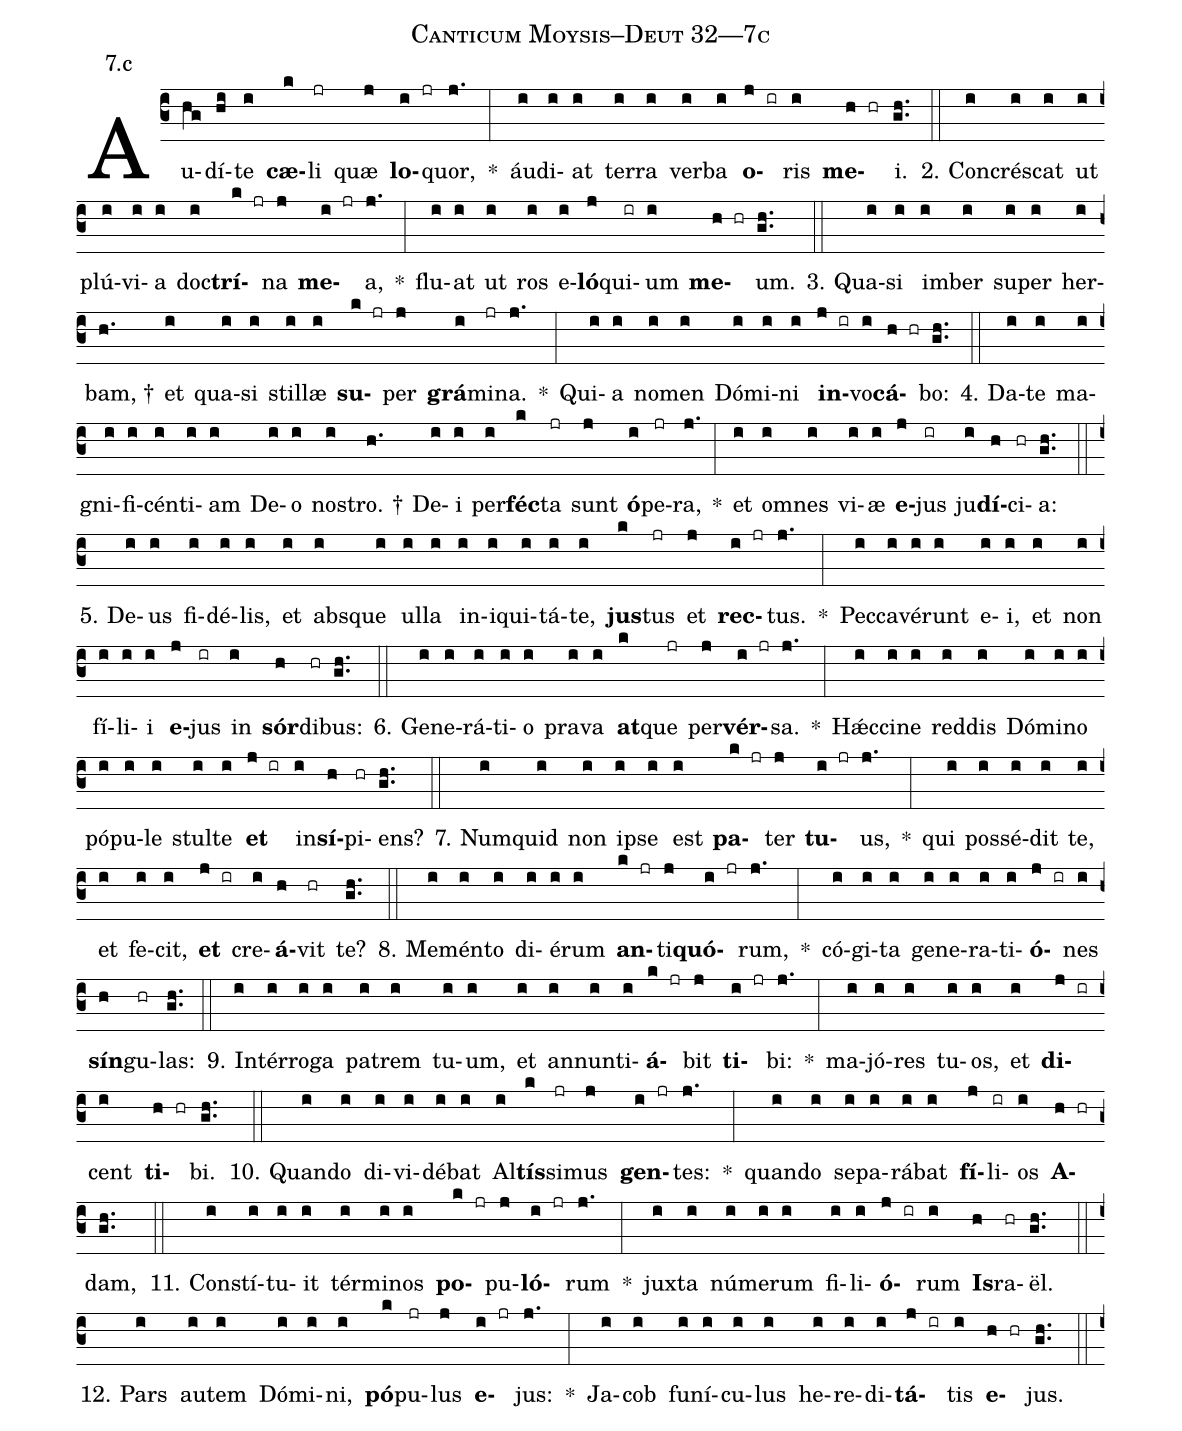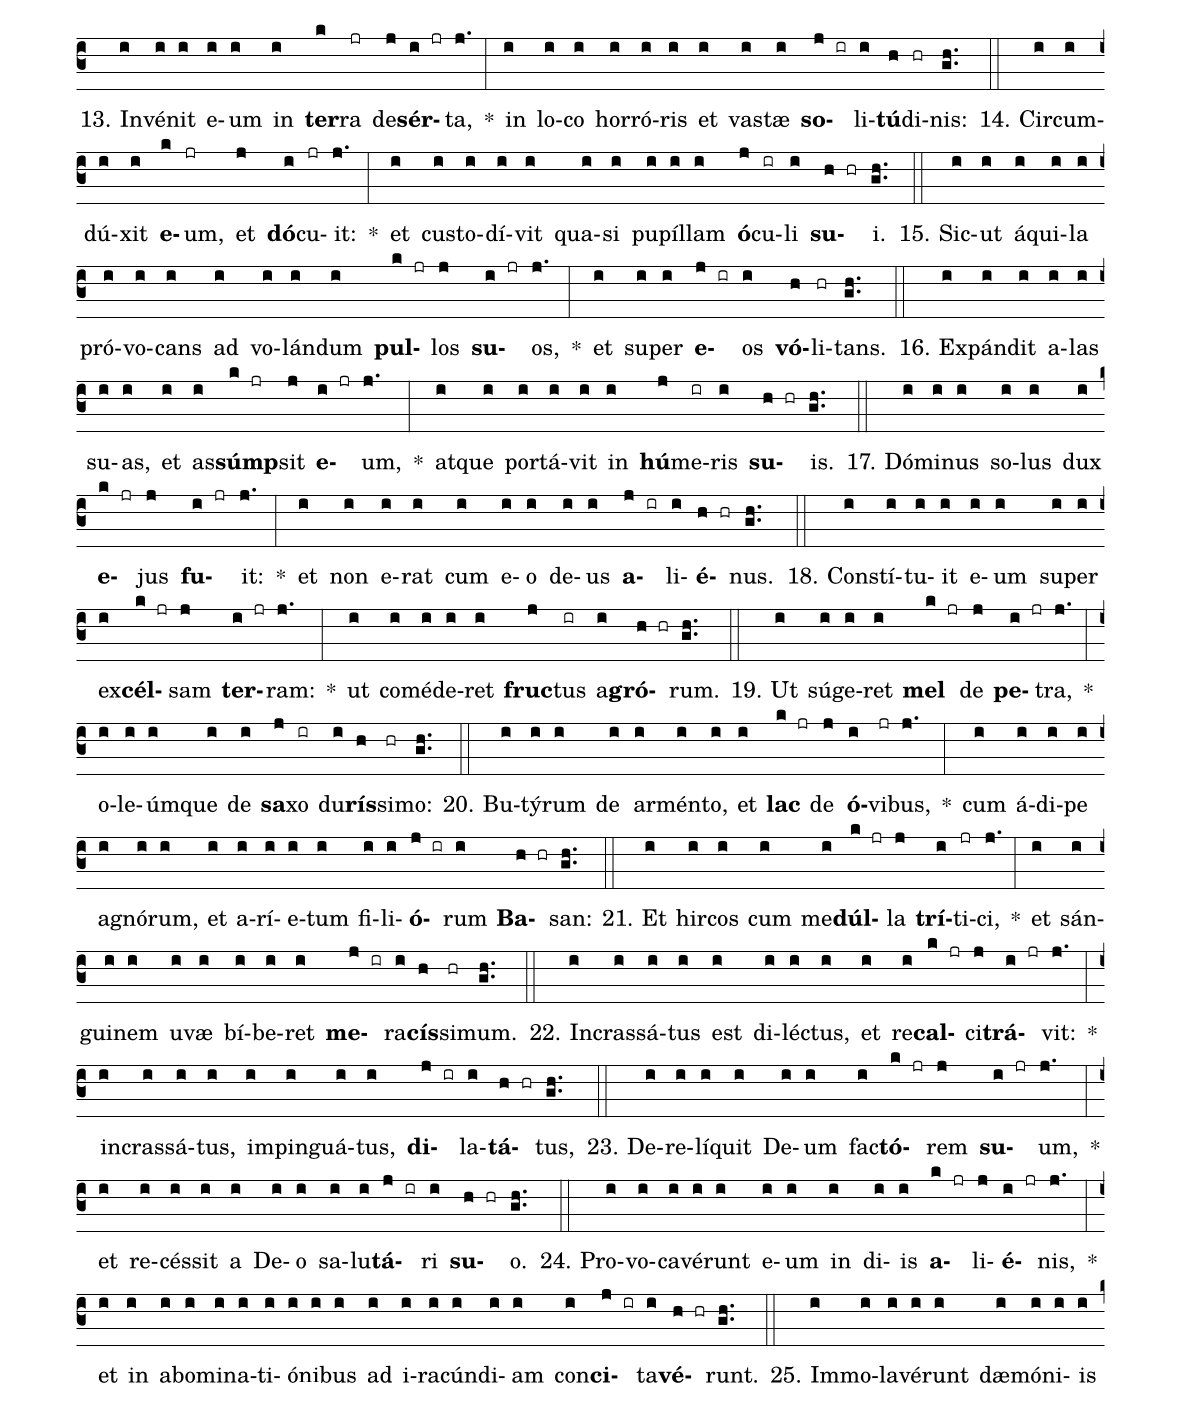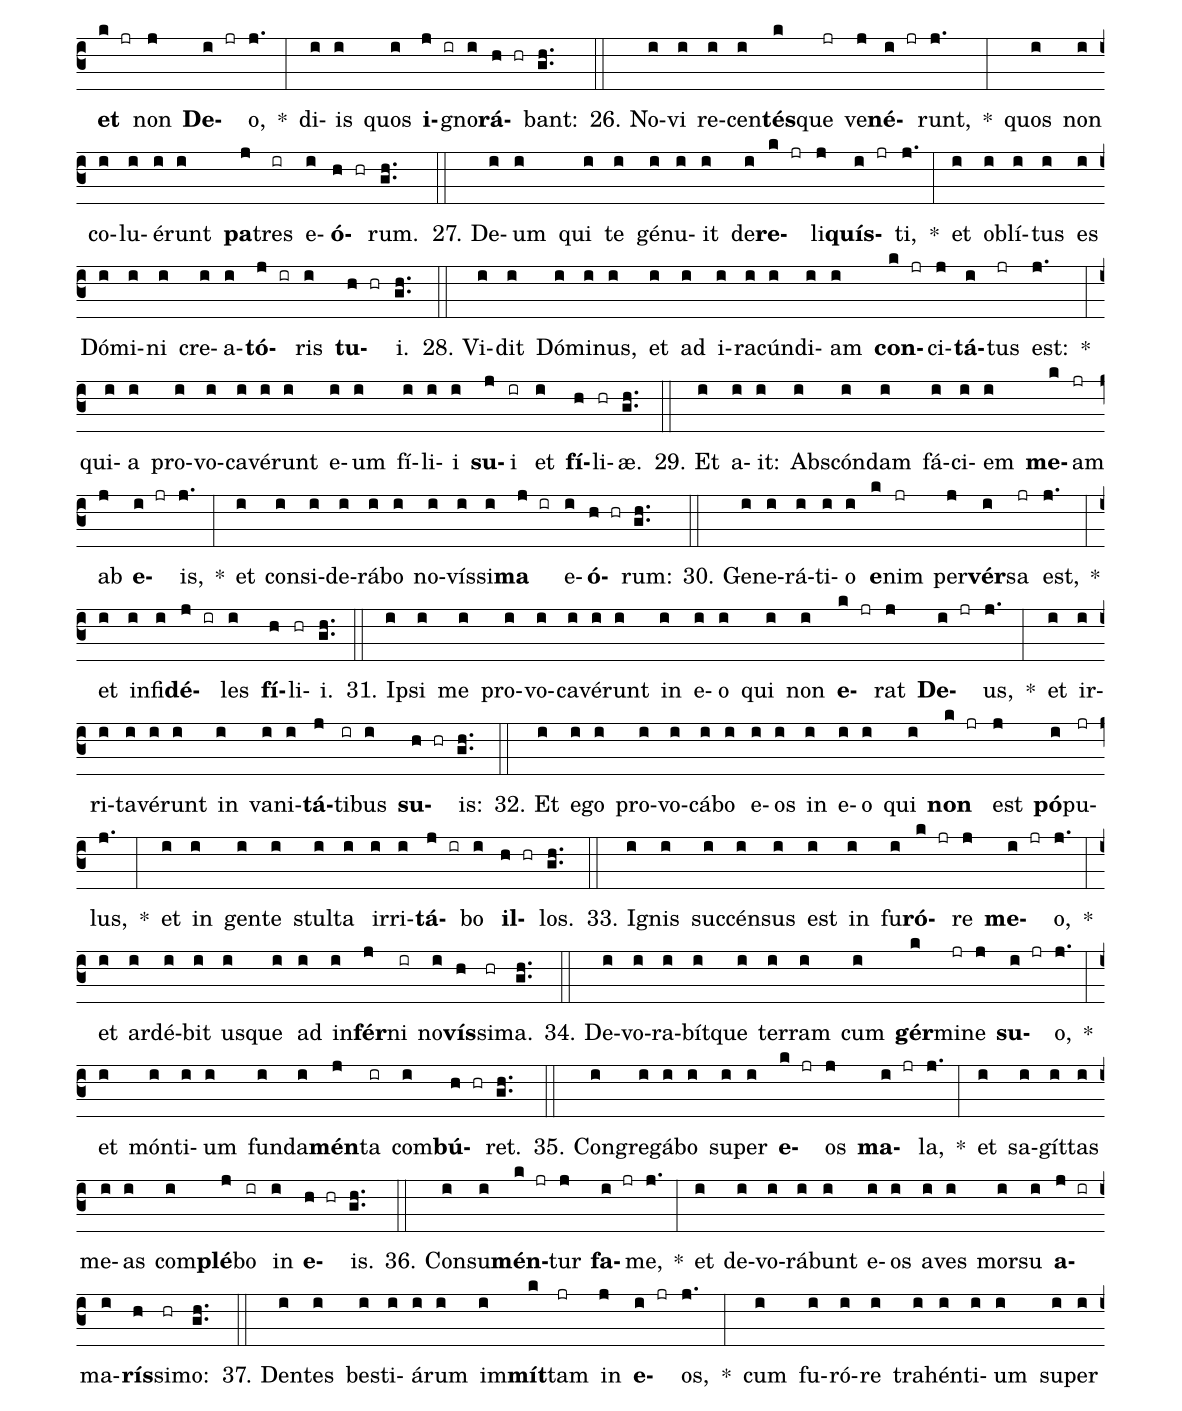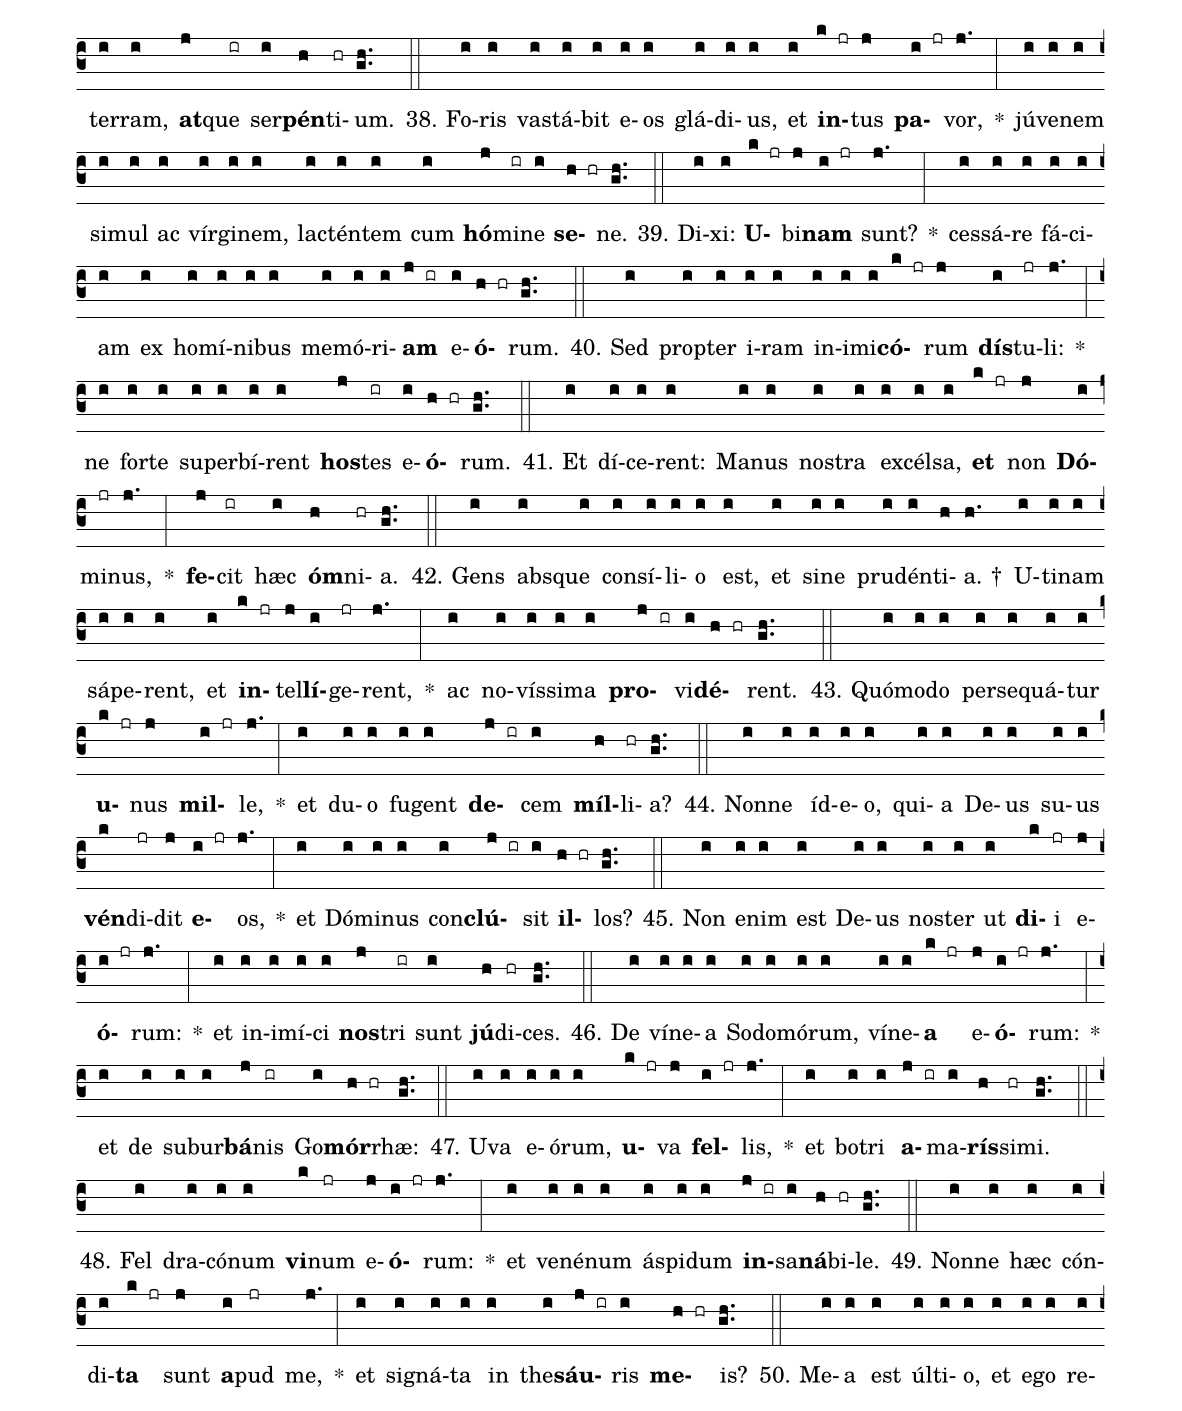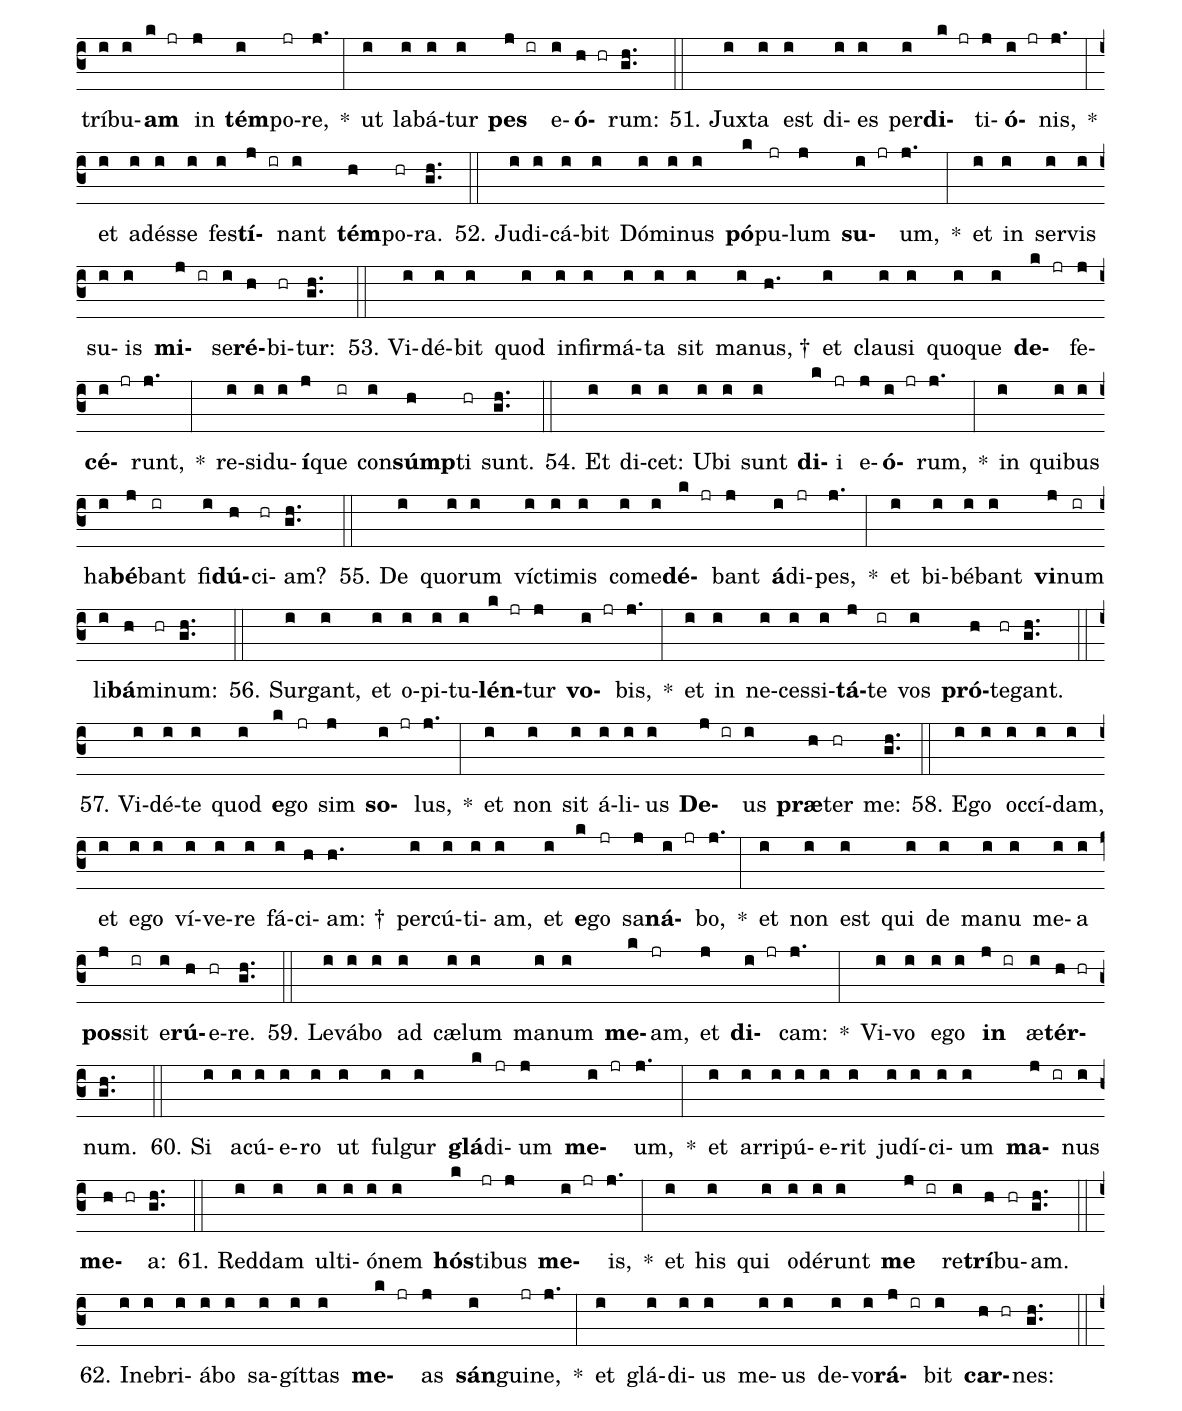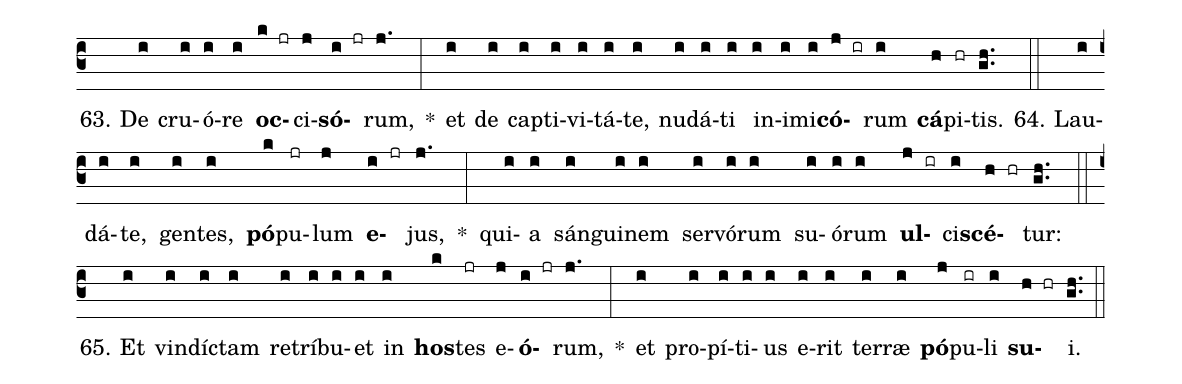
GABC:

name: Canticum Moysis--Deut 32---7c;
annotation: 7.c;
%%
(c3)Au(hg)dí(hi)te(i) <b>cæ</b>(k)li(jr) quæ(j) <b>lo</b>(i jr)quor,(j.) *(:) áu(i)di(i)at(i) ter(i)ra(i) ver(i)ba(i) <b>o</b>(j ir)ris(i) <b>me</b>(h hr)i.(gh..) (::)
2. Con(i)crés(i)cat(i) ut(i) plú(i)vi(i)a(i) doc(i)<b>trí</b>(k jr)na(j) <b>me</b>(i jr)a,(j.) *(:) flu(i)at(i) ut(i) ros(i) e(i)<b>ló</b>(j)qui(ir)um(i) <b>me</b>(h hr)um.(gh..) (::)
3. Qua(i)si(i) im(i)ber(i) su(i)per(i) her(i)bam, †(h.) et(i) qua(i)si(i) stil(i)læ(i) <b>su</b>(k jr)per(j) <b>grá</b>(i)mi(jr)na.(j.) *(:) Qui(i)a(i) no(i)men(i) Dó(i)mi(i)ni(i) <b>in</b>(j ir)vo(i)<b>cá</b>(h hr)bo:(gh..) (::)
4. Da(i)te(i) ma(i)gni(i)fi(i)cén(i)ti(i)am(i) De(i)o(i) nos(i)tro. †(h.) De(i)i(i) per(i)<b>féc</b>(k)ta(jr) sunt(j) <b>ó</b>(i)pe(jr)ra,(j.) *(:) et(i) om(i)nes(i) vi(i)æ(i) <b>e</b>(j)jus(ir) ju(i)<b>dí</b>(h)ci(hr)a:(gh..) (::)
5. De(i)us(i) fi(i)dé(i)lis,(i) et(i) abs(i)que(i) ul(i)la(i) in(i)i(i)qui(i)tá(i)te,(i) <b>jus</b>(k)tus(jr) et(j) <b>rec</b>(i jr)tus.(j.) *(:) Pec(i)ca(i)vé(i)runt(i) e(i)i,(i) et(i) non(i) fí(i)li(i)i(i) <b>e</b>(j)jus(ir) in(i) <b>sór</b>(h)di(hr)bus:(gh..) (::)
6. Ge(i)ne(i)rá(i)ti(i)o(i) pra(i)va(i) <b>at</b>(k)que(jr) per(j)<b>vér</b>(i jr)sa.(j.) *(:) Hǽc(i)ci(i)ne(i) red(i)dis(i) Dó(i)mi(i)no(i) pó(i)pu(i)le(i) stul(i)te(i) <b>et</b>(j ir) in(i)<b>sí</b>(h)pi(hr)ens?(gh..) (::)
7. Num(i)quid(i) non(i) ip(i)se(i) est(i) <b>pa</b>(k jr)ter(j) <b>tu</b>(i jr)us,(j.) *(:) qui(i) pos(i)sé(i)dit(i) te,(i) et(i) fe(i)cit,(i) <b>et</b>(j ir) cre(i)<b>á</b>(h)vit(hr) te?(gh..) (::)
8. Me(i)mén(i)to(i) di(i)é(i)rum(i) <b>an</b>(k jr)ti(j)<b>quó</b>(i jr)rum,(j.) *(:) có(i)gi(i)ta(i) ge(i)ne(i)ra(i)ti(i)<b>ó</b>(j ir)nes(i) <b>sín</b>(h)gu(hr)las:(gh..) (::)
9. In(i)tér(i)ro(i)ga(i) pa(i)trem(i) tu(i)um,(i) et(i) an(i)nun(i)ti(i)<b>á</b>(k jr)bit(j) <b>ti</b>(i jr)bi:(j.) *(:) ma(i)jó(i)res(i) tu(i)os,(i) et(i) <b>di</b>(j ir)cent(i) <b>ti</b>(h hr)bi.(gh..) (::)
10. Quan(i)do(i) di(i)vi(i)dé(i)bat(i) Al(i)<b>tís</b>(k)si(jr)mus(j) <b>gen</b>(i jr)tes:(j.) *(:) quan(i)do(i) se(i)pa(i)rá(i)bat(i) <b>fí</b>(j)li(ir)os(i) <b>A</b>(h hr)dam,(gh..) (::)
11. Con(i)stí(i)tu(i)it(i) tér(i)mi(i)nos(i) <b>po</b>(k jr)pu(j)<b>ló</b>(i jr)rum(j.) *(:) jux(i)ta(i) nú(i)me(i)rum(i) fi(i)li(i)<b>ó</b>(j ir)rum(i) <b>Is</b>(h)ra(hr)ël.(gh..) (::)
12. Pars(i) au(i)tem(i) Dó(i)mi(i)ni,(i) <b>pó</b>(k)pu(jr)lus(j) <b>e</b>(i jr)jus:(j.) *(:) Ja(i)cob(i) fu(i)ní(i)cu(i)lus(i) he(i)re(i)di(i)<b>tá</b>(j ir)tis(i) <b>e</b>(h hr)jus.(gh..) (::)
13. In(i)vé(i)nit(i) e(i)um(i) in(i) <b>ter</b>(k)ra(jr) de(j)<b>sér</b>(i jr)ta,(j.) *(:) in(i) lo(i)co(i) hor(i)ró(i)ris(i) et(i) vas(i)tæ(i) <b>so</b>(j ir)li(i)<b>tú</b>(h)di(hr)nis:(gh..) (::)
14. Cir(i)cum(i)dú(i)xit(i) <b>e</b>(k)um,(jr) et(j) <b>dó</b>(i)cu(jr)it:(j.) *(:) et(i) cus(i)to(i)dí(i)vit(i) qua(i)si(i) pu(i)píl(i)lam(i) <b>ó</b>(j)cu(ir)li(i) <b>su</b>(h hr)i.(gh..) (::)
15. Sic(i)ut(i) á(i)qui(i)la(i) pró(i)vo(i)cans(i) ad(i) vo(i)lán(i)dum(i) <b>pul</b>(k jr)los(j) <b>su</b>(i jr)os,(j.) *(:) et(i) su(i)per(i) <b>e</b>(j ir)os(i) <b>vó</b>(h)li(hr)tans.(gh..) (::)
16. Ex(i)pán(i)dit(i) a(i)las(i) su(i)as,(i) et(i) as(i)<b>súmp</b>(k jr)sit(j) <b>e</b>(i jr)um,(j.) *(:) at(i)que(i) por(i)tá(i)vit(i) in(i) <b>hú</b>(j)me(ir)ris(i) <b>su</b>(h hr)is.(gh..) (::)
17. Dó(i)mi(i)nus(i) so(i)lus(i) dux(i) <b>e</b>(k jr)jus(j) <b>fu</b>(i jr)it:(j.) *(:) et(i) non(i) e(i)rat(i) cum(i) e(i)o(i) de(i)us(i) <b>a</b>(j ir)li(i)<b>é</b>(h hr)nus.(gh..) (::)
18. Con(i)stí(i)tu(i)it(i) e(i)um(i) su(i)per(i) ex(i)<b>cél</b>(k jr)sam(j) <b>ter</b>(i jr)ram:(j.) *(:) ut(i) com(i)é(i)de(i)ret(i) <b>fruc</b>(j)tus(ir) a(i)<b>gró</b>(h hr)rum.(gh..) (::)
19. Ut(i) sú(i)ge(i)ret(i) <b>mel</b>(k jr) de(j) <b>pe</b>(i jr)tra,(j.) *(:) o(i)le(i)úm(i)que(i) de(i) <b>sa</b>(j)xo(ir) du(i)<b>rís</b>(h)si(hr)mo:(gh..) (::)
20. Bu(i)tý(i)rum(i) de(i) ar(i)mén(i)to,(i) et(i) <b>lac</b>(k jr) de(j) <b>ó</b>(i)vi(jr)bus,(j.) *(:) cum(i) á(i)di(i)pe(i) a(i)gnó(i)rum,(i) et(i) a(i)rí(i)e(i)tum(i) fi(i)li(i)<b>ó</b>(j ir)rum(i) <b>Ba</b>(h hr)san:(gh..) (::)
21. Et(i) hir(i)cos(i) cum(i) me(i)<b>dúl</b>(k jr)la(j) <b>trí</b>(i)ti(jr)ci,(j.) *(:) et(i) sán(i)gui(i)nem(i) u(i)væ(i) bí(i)be(i)ret(i) <b>me</b>(j ir)ra(i)<b>cís</b>(h)si(hr)mum.(gh..) (::)
22. In(i)cras(i)sá(i)tus(i) est(i) di(i)léc(i)tus,(i) et(i) re(i)<b>cal</b>(k jr)ci(j)<b>trá</b>(i jr)vit:(j.) *(:) in(i)cras(i)sá(i)tus,(i) im(i)pin(i)guá(i)tus,(i) <b>di</b>(j ir)la(i)<b>tá</b>(h hr)tus,(gh..) (::)
23. De(i)re(i)lí(i)quit(i) De(i)um(i) fac(i)<b>tó</b>(k jr)rem(j) <b>su</b>(i jr)um,(j.) *(:) et(i) re(i)cés(i)sit(i) a(i) De(i)o(i) sa(i)lu(i)<b>tá</b>(j ir)ri(i) <b>su</b>(h hr)o.(gh..) (::)
24. Pro(i)vo(i)ca(i)vé(i)runt(i) e(i)um(i) in(i) di(i)is(i) <b>a</b>(k jr)li(j)<b>é</b>(i jr)nis,(j.) *(:) et(i) in(i) ab(i)o(i)mi(i)na(i)ti(i)ó(i)ni(i)bus(i) ad(i) i(i)ra(i)cún(i)di(i)am(i) con(i)<b>ci</b>(j ir)ta(i)<b>vé</b>(h hr)runt.(gh..) (::)
25. Im(i)mo(i)la(i)vé(i)runt(i) dæ(i)mó(i)ni(i)is(i) <b>et</b>(k jr) non(j) <b>De</b>(i jr)o,(j.) *(:) di(i)is(i) quos(i) <b>i</b>(j ir)gno(i)<b>rá</b>(h hr)bant:(gh..) (::)
26. No(i)vi(i) re(i)cen(i)<b>tés</b>(k)que(jr) ve(j)<b>né</b>(i jr)runt,(j.) *(:) quos(i) non(i) co(i)lu(i)é(i)runt(i) <b>pa</b>(j)tres(ir) e(i)<b>ó</b>(h hr)rum.(gh..) (::)
27. De(i)um(i) qui(i) te(i) gé(i)nu(i)it(i) de(i)<b>re</b>(k jr)li(j)<b>quís</b>(i jr)ti,(j.) *(:) et(i) ob(i)lí(i)tus(i) es(i) Dó(i)mi(i)ni(i) cre(i)a(i)<b>tó</b>(j ir)ris(i) <b>tu</b>(h hr)i.(gh..) (::)
28. Vi(i)dit(i) Dó(i)mi(i)nus,(i) et(i) ad(i) i(i)ra(i)cún(i)di(i)am(i) <b>con</b>(k jr)ci(j)<b>tá</b>(i)tus(jr) est:(j.) *(:) qui(i)a(i) pro(i)vo(i)ca(i)vé(i)runt(i) e(i)um(i) fí(i)li(i)i(i) <b>su</b>(j)i(ir) et(i) <b>fí</b>(h)li(hr)æ.(gh..) (::)
29. Et(i) a(i)it:(i) Abs(i)cón(i)dam(i) fá(i)ci(i)em(i) <b>me</b>(k)am(jr) ab(j) <b>e</b>(i jr)is,(j.) *(:) et(i) con(i)si(i)de(i)rá(i)bo(i) no(i)vís(i)si(i)<b>ma</b>(j ir) e(i)<b>ó</b>(h hr)rum:(gh..) (::)
30. Ge(i)ne(i)rá(i)ti(i)o(i) <b>e</b>(k)nim(jr) per(j)<b>vér</b>(i)sa(jr) est,(j.) *(:) et(i) in(i)fi(i)<b>dé</b>(j ir)les(i) <b>fí</b>(h)li(hr)i.(gh..) (::)
31. Ip(i)si(i) me(i) pro(i)vo(i)ca(i)vé(i)runt(i) in(i) e(i)o(i) qui(i) non(i) <b>e</b>(k jr)rat(j) <b>De</b>(i jr)us,(j.) *(:) et(i) ir(i)ri(i)ta(i)vé(i)runt(i) in(i) va(i)ni(i)<b>tá</b>(j)ti(ir)bus(i) <b>su</b>(h hr)is:(gh..) (::)
32. Et(i) e(i)go(i) pro(i)vo(i)cá(i)bo(i) e(i)os(i) in(i) e(i)o(i) qui(i) <b>non</b>(k jr) est(j) <b>pó</b>(i)pu(jr)lus,(j.) *(:) et(i) in(i) gen(i)te(i) stul(i)ta(i) ir(i)ri(i)<b>tá</b>(j ir)bo(i) <b>il</b>(h hr)los.(gh..) (::)
33. I(i)gnis(i) suc(i)cén(i)sus(i) est(i) in(i) fu(i)<b>ró</b>(k jr)re(j) <b>me</b>(i jr)o,(j.) *(:) et(i) ar(i)dé(i)bit(i) us(i)que(i) ad(i) in(i)<b>fér</b>(j)ni(ir) no(i)<b>vís</b>(h)si(hr)ma.(gh..) (::)
34. De(i)vo(i)ra(i)bít(i)que(i) ter(i)ram(i) cum(i) <b>gér</b>(k)mi(jr)ne(j) <b>su</b>(i jr)o,(j.) *(:) et(i) món(i)ti(i)um(i) fun(i)da(i)<b>mén</b>(j)ta(ir) com(i)<b>bú</b>(h hr)ret.(gh..) (::)
35. Con(i)gre(i)gá(i)bo(i) su(i)per(i) <b>e</b>(k jr)os(j) <b>ma</b>(i jr)la,(j.) *(:) et(i) sa(i)gít(i)tas(i) me(i)as(i) com(i)<b>plé</b>(j)bo(ir) in(i) <b>e</b>(h hr)is.(gh..) (::)
36. Con(i)su(i)<b>mén</b>(k jr)tur(j) <b>fa</b>(i jr)me,(j.) *(:) et(i) de(i)vo(i)rá(i)bunt(i) e(i)os(i) a(i)ves(i) mor(i)su(i) <b>a</b>(j ir)ma(i)<b>rís</b>(h)si(hr)mo:(gh..) (::)
37. Den(i)tes(i) bes(i)ti(i)á(i)rum(i) im(i)<b>mít</b>(k)tam(jr) in(j) <b>e</b>(i jr)os,(j.) *(:) cum(i) fu(i)ró(i)re(i) tra(i)hén(i)ti(i)um(i) su(i)per(i) ter(i)ram,(i) <b>at</b>(j)que(ir) ser(i)<b>pén</b>(h)ti(hr)um.(gh..) (::)
38. Fo(i)ris(i) vas(i)tá(i)bit(i) e(i)os(i) glá(i)di(i)us,(i) et(i) <b>in</b>(k jr)tus(j) <b>pa</b>(i jr)vor,(j.) *(:) jú(i)ve(i)nem(i) si(i)mul(i) ac(i) vír(i)gi(i)nem,(i) lac(i)tén(i)tem(i) cum(i) <b>hó</b>(j)mi(ir)ne(i) <b>se</b>(h hr)ne.(gh..) (::)
39. Di(i)xi:(i) <b>U</b>(k jr)bi(j)<b>nam</b>(i jr) sunt?(j.) *(:) ces(i)sá(i)re(i) fá(i)ci(i)am(i) ex(i) ho(i)mí(i)ni(i)bus(i) me(i)mó(i)ri(i)<b>am</b>(j ir) e(i)<b>ó</b>(h hr)rum.(gh..) (::)
40. Sed(i) prop(i)ter(i) i(i)ram(i) in(i)i(i)mi(i)<b>có</b>(k jr)rum(j) <b>dís</b>(i)tu(jr)li:(j.) *(:) ne(i) for(i)te(i) su(i)per(i)bí(i)rent(i) <b>hos</b>(j)tes(ir) e(i)<b>ó</b>(h hr)rum.(gh..) (::)
41. Et(i) dí(i)ce(i)rent:(i) Ma(i)nus(i) nos(i)tra(i) ex(i)cél(i)sa,(i) <b>et</b>(k jr) non(j) <b>Dó</b>(i)mi(jr)nus,(j.) *(:) <b>fe</b>(j)cit(ir) hæc(i) <b>óm</b>(h)ni(hr)a.(gh..) (::)
42. Gens(i) abs(i)que(i) con(i)sí(i)li(i)o(i) est,(i) et(i) si(i)ne(i) pru(i)dén(i)ti(h)a. †(h.) U(i)ti(i)nam(i) sá(i)pe(i)rent,(i) et(i) <b>in</b>(k jr)tel(j)<b>lí</b>(i)ge(jr)rent,(j.) *(:) ac(i) no(i)vís(i)si(i)ma(i) <b>pro</b>(j ir)vi(i)<b>dé</b>(h hr)rent.(gh..) (::)
43. Quó(i)mo(i)do(i) per(i)se(i)quá(i)tur(i) <b>u</b>(k jr)nus(j) <b>mil</b>(i jr)le,(j.) *(:) et(i) du(i)o(i) fu(i)gent(i) <b>de</b>(j ir)cem(i) <b>míl</b>(h)li(hr)a?(gh..) (::)
44. Non(i)ne(i) íd(i)e(i)o,(i) qui(i)a(i) De(i)us(i) su(i)us(i) <b>vén</b>(k)di(jr)dit(j) <b>e</b>(i jr)os,(j.) *(:) et(i) Dó(i)mi(i)nus(i) con(i)<b>clú</b>(j ir)sit(i) <b>il</b>(h hr)los?(gh..) (::)
45. Non(i) e(i)nim(i) est(i) De(i)us(i) nos(i)ter(i) ut(i) <b>di</b>(k)i(jr) e(j)<b>ó</b>(i jr)rum:(j.) *(:) et(i) in(i)i(i)mí(i)ci(i) <b>nos</b>(j)tri(ir) sunt(i) <b>jú</b>(h)di(hr)ces.(gh..) (::)
46. De(i) ví(i)ne(i)a(i) So(i)do(i)mó(i)rum,(i) ví(i)ne(i)<b>a</b>(k jr) e(j)<b>ó</b>(i jr)rum:(j.) *(:) et(i) de(i) sub(i)ur(i)<b>bá</b>(j)nis(ir) Go(i)<b>mór</b>(h hr)rhæ:(gh..) (::)
47. U(i)va(i) e(i)ó(i)rum,(i) <b>u</b>(k jr)va(j) <b>fel</b>(i jr)lis,(j.) *(:) et(i) bo(i)tri(i) <b>a</b>(j ir)ma(i)<b>rís</b>(h)si(hr)mi.(gh..) (::)
48. Fel(i) dra(i)có(i)num(i) <b>vi</b>(k)num(jr) e(j)<b>ó</b>(i jr)rum:(j.) *(:) et(i) ve(i)né(i)num(i) ás(i)pi(i)dum(i) <b>in</b>(j ir)sa(i)<b>ná</b>(h)bi(hr)le.(gh..) (::)
49. Non(i)ne(i) hæc(i) cón(i)di(i)<b>ta</b>(k jr) sunt(j) <b>a</b>(i)pud(jr) me,(j.) *(:) et(i) si(i)gná(i)ta(i) in(i) the(i)<b>sáu</b>(j ir)ris(i) <b>me</b>(h hr)is?(gh..) (::)
50. Me(i)a(i) est(i) úl(i)ti(i)o,(i) et(i) e(i)go(i) re(i)trí(i)bu(i)<b>am</b>(k jr) in(j) <b>tém</b>(i)po(jr)re,(j.) *(:) ut(i) la(i)bá(i)tur(i) <b>pes</b>(j ir) e(i)<b>ó</b>(h hr)rum:(gh..) (::)
51. Jux(i)ta(i) est(i) di(i)es(i) per(i)<b>di</b>(k jr)ti(j)<b>ó</b>(i jr)nis,(j.) *(:) et(i) ad(i)és(i)se(i) fes(i)<b>tí</b>(j ir)nant(i) <b>tém</b>(h)po(hr)ra.(gh..) (::)
52. Ju(i)di(i)cá(i)bit(i) Dó(i)mi(i)nus(i) <b>pó</b>(k)pu(jr)lum(j) <b>su</b>(i jr)um,(j.) *(:) et(i) in(i) ser(i)vis(i) su(i)is(i) <b>mi</b>(j ir)se(i)<b>ré</b>(h)bi(hr)tur:(gh..) (::)
53. Vi(i)dé(i)bit(i) quod(i) in(i)fir(i)má(i)ta(i) sit(i) ma(i)nus, †(h.) et(i) clau(i)si(i) quo(i)que(i) <b>de</b>(k jr)fe(j)<b>cé</b>(i jr)runt,(j.) *(:) re(i)si(i)du(i)<b>í</b>(j)que(ir) con(i)<b>súmp</b>(h)ti(hr) sunt.(gh..) (::)
54. Et(i) di(i)cet:(i) U(i)bi(i) sunt(i) <b>di</b>(k)i(jr) e(j)<b>ó</b>(i jr)rum,(j.) *(:) in(i) qui(i)bus(i) ha(i)<b>bé</b>(j)bant(ir) fi(i)<b>dú</b>(h)ci(hr)am?(gh..) (::)
55. De(i) quo(i)rum(i) víc(i)ti(i)mis(i) com(i)e(i)<b>dé</b>(k jr)bant(j) <b>á</b>(i)di(jr)pes,(j.) *(:) et(i) bi(i)bé(i)bant(i) <b>vi</b>(j)num(ir) li(i)<b>bá</b>(h)mi(hr)num:(gh..) (::)
56. Sur(i)gant,(i) et(i) o(i)pi(i)tu(i)<b>lén</b>(k jr)tur(j) <b>vo</b>(i jr)bis,(j.) *(:) et(i) in(i) ne(i)ces(i)si(i)<b>tá</b>(j)te(ir) vos(i) <b>pró</b>(h)te(hr)gant.(gh..) (::)
57. Vi(i)dé(i)te(i) quod(i) <b>e</b>(k)go(jr) sim(j) <b>so</b>(i jr)lus,(j.) *(:) et(i) non(i) sit(i) á(i)li(i)us(i) <b>De</b>(j ir)us(i) <b>præ</b>(h)ter(hr) me:(gh..) (::)
58. E(i)go(i) oc(i)cí(i)dam,(i) et(i) e(i)go(i) ví(i)ve(i)re(i) fá(i)ci(h)am: †(h.) per(i)cú(i)ti(i)am,(i) et(i) <b>e</b>(k)go(jr) sa(j)<b>ná</b>(i jr)bo,(j.) *(:) et(i) non(i) est(i) qui(i) de(i) ma(i)nu(i) me(i)a(i) <b>pos</b>(j)sit(ir) e(i)<b>rú</b>(h)e(hr)re.(gh..) (::)
59. Le(i)vá(i)bo(i) ad(i) cæ(i)lum(i) ma(i)num(i) <b>me</b>(k)am,(jr) et(j) <b>di</b>(i jr)cam:(j.) *(:) Vi(i)vo(i) e(i)go(i) <b>in</b>(j ir) æ(i)<b>tér</b>(h hr)num.(gh..) (::)
60. Si(i) a(i)cú(i)e(i)ro(i) ut(i) ful(i)gur(i) <b>glá</b>(k)di(jr)um(j) <b>me</b>(i jr)um,(j.) *(:) et(i) ar(i)ri(i)pú(i)e(i)rit(i) ju(i)dí(i)ci(i)um(i) <b>ma</b>(j ir)nus(i) <b>me</b>(h hr)a:(gh..) (::)
61. Red(i)dam(i) ul(i)ti(i)ó(i)nem(i) <b>hós</b>(k)ti(jr)bus(j) <b>me</b>(i jr)is,(j.) *(:) et(i) his(i) qui(i) o(i)dé(i)runt(i) <b>me</b>(j ir) re(i)<b>trí</b>(h)bu(hr)am.(gh..) (::)
62. In(i)e(i)bri(i)á(i)bo(i) sa(i)gít(i)tas(i) <b>me</b>(k jr)as(j) <b>sán</b>(i)gui(jr)ne,(j.) *(:) et(i) glá(i)di(i)us(i) me(i)us(i) de(i)vo(i)<b>rá</b>(j ir)bit(i) <b>car</b>(h hr)nes:(gh..) (::)
63. De(i) cru(i)ó(i)re(i) <b>oc</b>(k jr)ci(j)<b>só</b>(i jr)rum,(j.) *(:) et(i) de(i) cap(i)ti(i)vi(i)tá(i)te,(i) nu(i)dá(i)ti(i) in(i)i(i)mi(i)<b>có</b>(j ir)rum(i) <b>cá</b>(h)pi(hr)tis.(gh..) (::)
64. Lau(i)dá(i)te,(i) gen(i)tes,(i) <b>pó</b>(k)pu(jr)lum(j) <b>e</b>(i jr)jus,(j.) *(:) qui(i)a(i) sán(i)gui(i)nem(i) ser(i)vó(i)rum(i) su(i)ó(i)rum(i) <b>ul</b>(j ir)ci(i)<b>scé</b>(h hr)tur:(gh..) (::)
65. Et(i) vin(i)díc(i)tam(i) re(i)trí(i)bu(i)et(i) in(i) <b>hos</b>(k)tes(jr) e(j)<b>ó</b>(i jr)rum,(j.) *(:) et(i) pro(i)pí(i)ti(i)us(i) e(i)rit(i) ter(i)ræ(i) <b>pó</b>(j)pu(ir)li(i) <b>su</b>(h hr)i.(gh..) (::)
